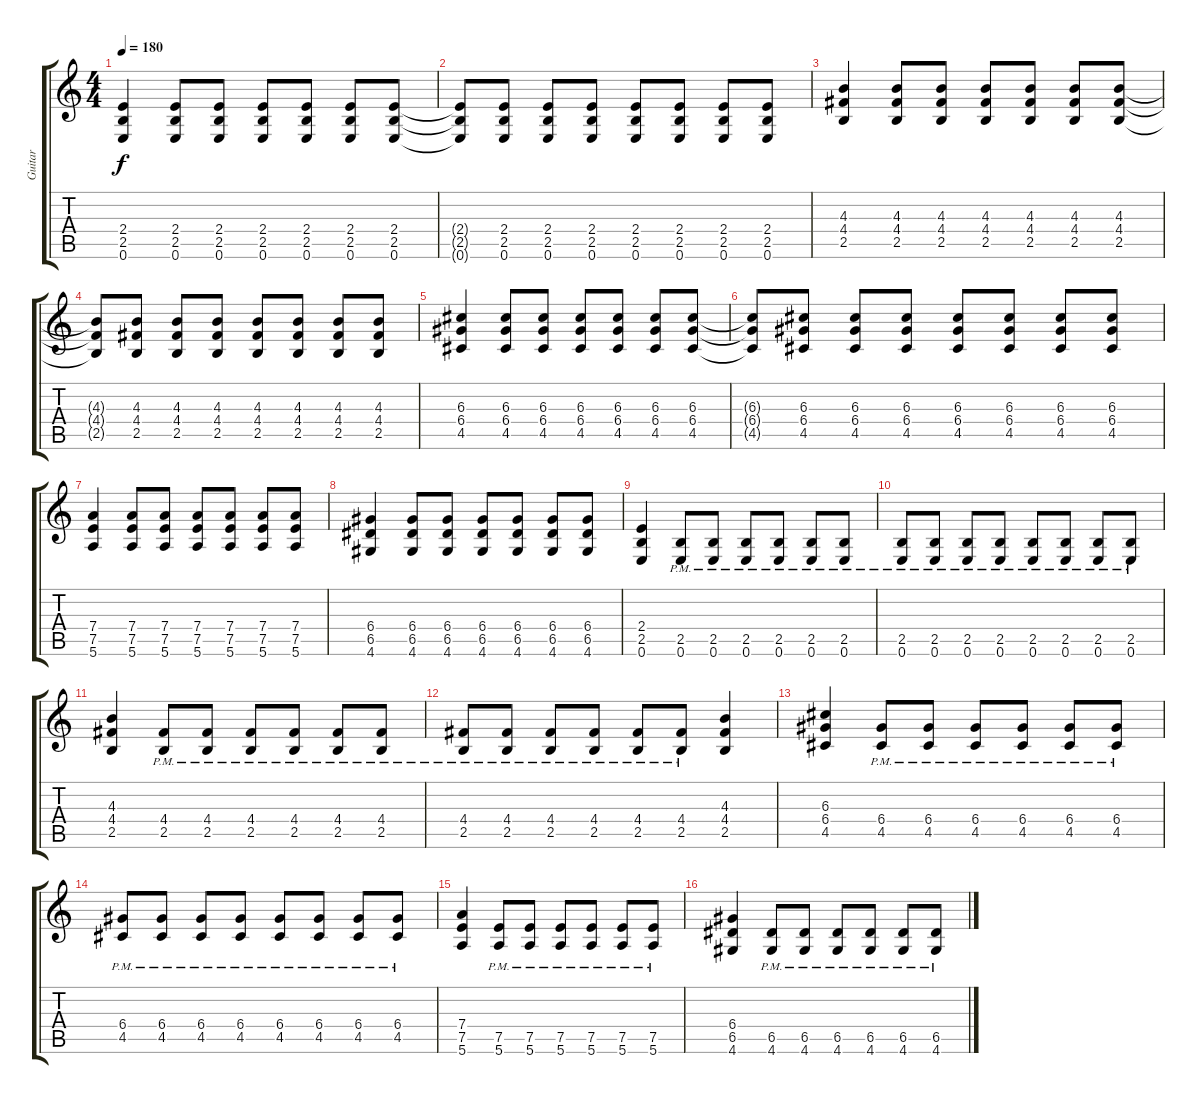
\track ("Guitar" "Guitar") {instrument acousticguitarsteel}
\staff {score tabs}
\tuning (E4 B3 G3 D3 A2 E2) {hide}
\ts (4 4)
\tempo 180
\clef g2
\ks c
(2.4 2.5 0.6).4{dy f} (2.4 2.5 0.6).8 (2.4 2.5 0.6).8 (2.4 2.5 0.6).8 (2.4 2.5 0.6).8 (2.4 2.5 0.6).8 (2.4 2.5 0.6).8 |
(2.4{t} 2.5{t} 0.6{t}).8 (2.4 2.5 0.6).8 (2.4 2.5 0.6).8 (2.4 2.5 0.6).8 (2.4 2.5 0.6).8 (2.4 2.5 0.6).8 (2.4 2.5 0.6).8 (2.4 2.5 0.6).8 |
(4.3 4.4 2.5).4 (4.3 4.4 2.5).8 (4.3 4.4 2.5).8 (4.3 4.4 2.5).8 (4.3 4.4 2.5).8 (4.3 4.4 2.5).8 (4.3 4.4 2.5).8 |
(4.3{t} 4.4{t} 2.5{t}).8 (4.3 4.4 2.5).8 (4.3 4.4 2.5).8 (4.3 4.4 2.5).8 (4.3 4.4 2.5).8 (4.3 4.4 2.5).8 (4.3 4.4 2.5).8 (4.3 4.4 2.5).8 |
(6.3 6.4 4.5).4 (6.3 6.4 4.5).8 (6.3 6.4 4.5).8 (6.3 6.4 4.5).8 (6.3 6.4 4.5).8 (6.3 6.4 4.5).8 (6.3 6.4 4.5).8 |
(6.3{t} 6.4{t} 4.5{t}).8 (6.3 6.4 4.5).8 (6.3 6.4 4.5).8 (6.3 6.4 4.5).8 (6.3 6.4 4.5).8 (6.3 6.4 4.5).8 (6.3 6.4 4.5).8 (6.3 6.4 4.5).8 |
(7.4 7.5 5.6).4 (7.4 7.5 5.6).8 (7.4 7.5 5.6).8 (7.4 7.5 5.6).8 (7.4 7.5 5.6).8 (7.4 7.5 5.6).8 (7.4 7.5 5.6).8 |
(6.4 6.5 4.6).4 (6.4 6.5 4.6).8 (6.4 6.5 4.6).8 (6.4 6.5 4.6).8 (6.4 6.5 4.6).8 (6.4 6.5 4.6).8 (6.4 6.5 4.6).8 |
(2.4 2.5 0.6).4 (2.5{pm} 0.6{pm}).8 (2.5{pm} 0.6{pm}).8 (2.5{pm} 0.6{pm}).8 (2.5{pm} 0.6{pm}).8 (2.5{pm} 0.6{pm}).8 (2.5{pm} 0.6{pm}).8 |
(2.5{pm} 0.6{pm}).8 (2.5{pm} 0.6{pm}).8 (2.5{pm} 0.6{pm}).8 (2.5{pm} 0.6{pm}).8 (2.5{pm} 0.6{pm}).8 (2.5{pm} 0.6{pm}).8 (2.5{pm} 0.6{pm}).8 (2.5{pm} 0.6{pm}).8 |
(4.3 4.4 2.5).4 (4.4{pm} 2.5{pm}).8 (4.4{pm} 2.5{pm}).8 (4.4{pm} 2.5{pm}).8 (4.4{pm} 2.5{pm}).8 (4.4{pm} 2.5{pm}).8 (4.4{pm} 2.5{pm}).8 |
(4.4{pm} 2.5{pm}).8 (4.4{pm} 2.5{pm}).8 (4.4{pm} 2.5{pm}).8 (4.4{pm} 2.5{pm}).8 (4.4{pm} 2.5{pm}).8 (4.4{pm} 2.5{pm}).8 (4.3 4.4 2.5).4 |
(6.3 6.4 4.5).4 (6.4{pm} 4.5{pm}).8 (6.4{pm} 4.5{pm}).8 (6.4{pm} 4.5{pm}).8 (6.4{pm} 4.5{pm}).8 (6.4{pm} 4.5{pm}).8 (6.4{pm} 4.5{pm}).8 |
(6.4{pm} 4.5{pm}).8 (6.4{pm} 4.5{pm}).8 (6.4{pm} 4.5{pm}).8 (6.4{pm} 4.5{pm}).8 (6.4{pm} 4.5{pm}).8 (6.4{pm} 4.5{pm}).8 (6.4{pm} 4.5{pm}).8 (6.4{pm} 4.5{pm}).8 |
(7.4 7.5 5.6).4 (7.5{pm} 5.6{pm}).8 (7.5{pm} 5.6{pm}).8 (7.5{pm} 5.6{pm}).8 (7.5{pm} 5.6{pm}).8 (7.5{pm} 5.6{pm}).8 (7.5{pm} 5.6{pm}).8 |
(6.4 6.5 4.6).4 (6.5{pm} 4.6{pm}).8 (6.5{pm} 4.6{pm}).8 (6.5{pm} 4.6{pm}).8 (6.5{pm} 4.6{pm}).8 (6.5{pm} 4.6{pm}).8 (6.5{pm} 4.6{pm}).8
